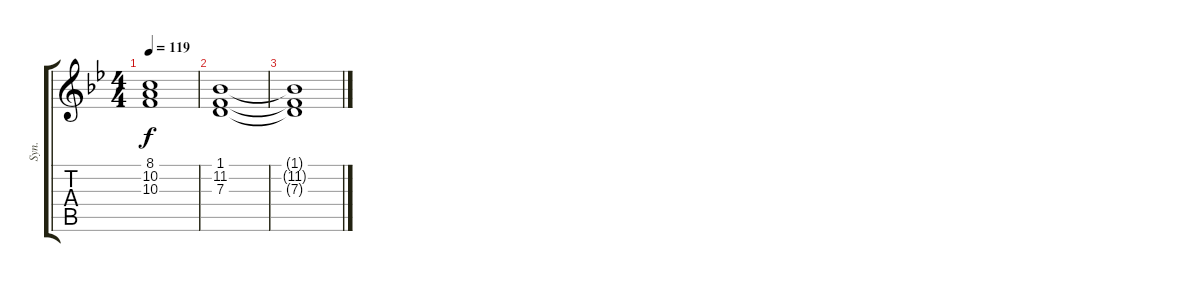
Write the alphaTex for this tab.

\track ("Syn." "Syn.") {instrument electricgrandpiano}
\staff {score tabs}
\tuning (E4 B3 G3 D3 A2 E2) {hide}
\ts (4 4)
\tempo 119
\clef g2
\ks bb
(8.1{t} 10.2{t} 10.3{t}).1{dy f} |
(1.1 11.2 7.3).1 |
(1.1{t} 11.2{t} 7.3{t}).1
